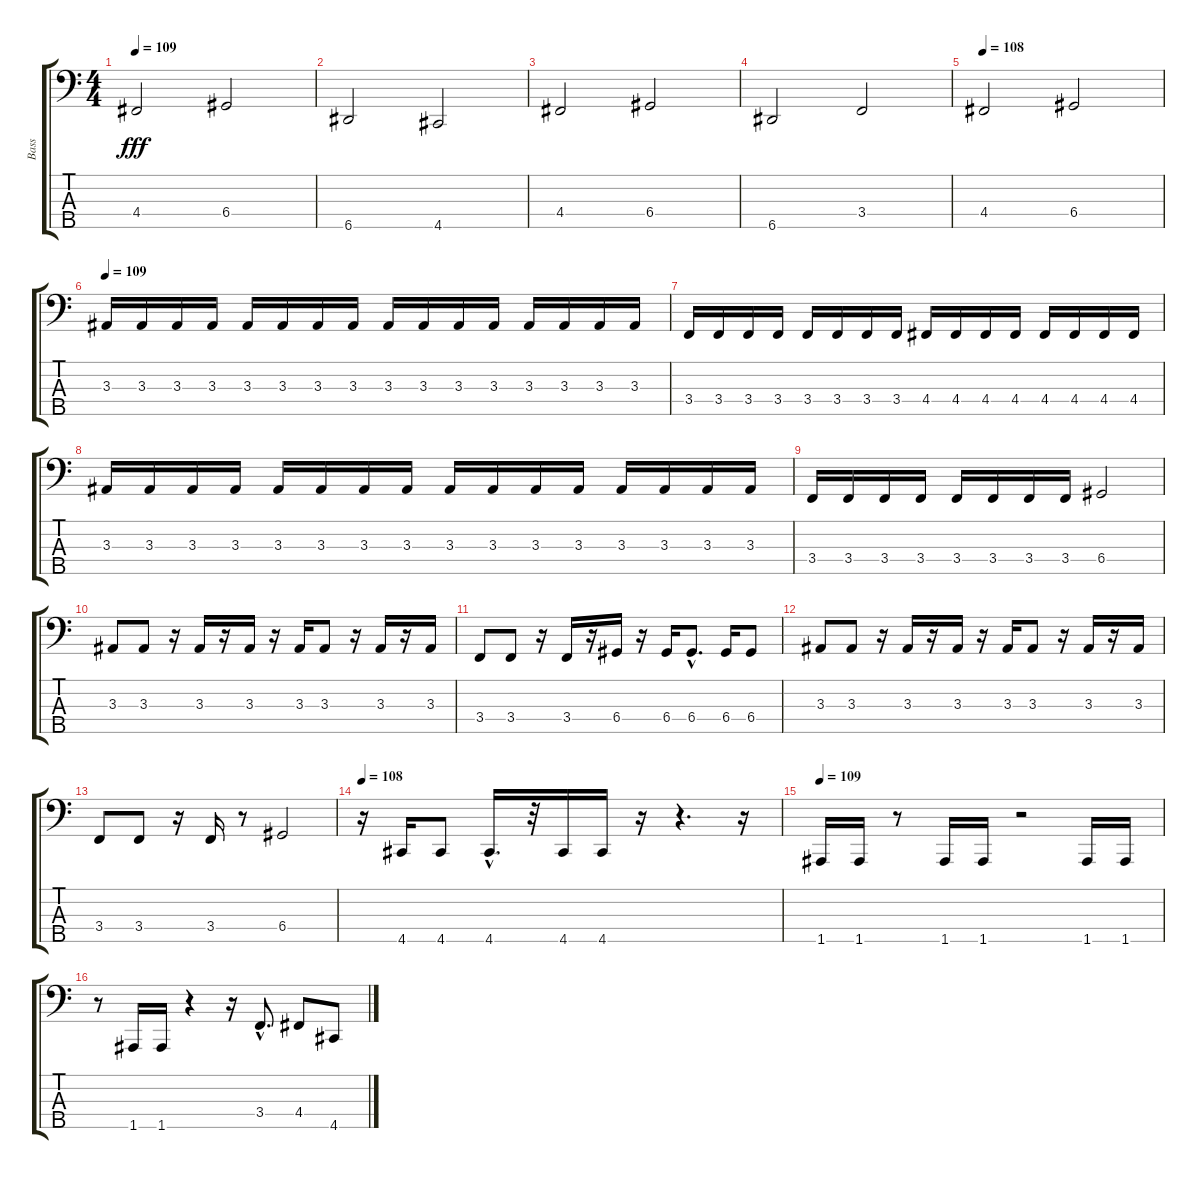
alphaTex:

\track ("Bass" "Bass") {instrument electricbassfinger}
\staff {score tabs}
\tuning (F2 C2 G1 D1 A0) {hide}
\ts (4 4)
\tempo 109
\clef f4
\ks c
4.4.2{dy fff} 6.4.2 |
6.5.2 4.5.2 |
4.4.2 6.4.2 |
6.5.2 3.4.2 |
\tempo 108
4.4.2 6.4.2 |
\tempo 109
3.3.16 3.3.16 3.3.16 3.3.16 3.3.16 3.3.16 3.3.16 3.3.16 3.3.16 3.3.16 3.3.16 3.3.16 3.3.16 3.3.16 3.3.16 3.3.16 |
3.4.16 3.4.16 3.4.16 3.4.16 3.4.16 3.4.16 3.4.16 3.4.16 4.4.16 4.4.16 4.4.16 4.4.16 4.4.16 4.4.16 4.4.16 4.4.16 |
3.3.16 3.3.16 3.3.16 3.3.16 3.3.16 3.3.16 3.3.16 3.3.16 3.3.16 3.3.16 3.3.16 3.3.16 3.3.16 3.3.16 3.3.16 3.3.16 |
3.4.16 3.4.16 3.4.16 3.4.16 3.4.16 3.4.16 3.4.16 3.4.16 6.4.2 |
3.3.8 3.3.8 r.16 3.3.16 r.16 3.3.16 r.16 3.3.16 3.3.8 r.16 3.3.16 r.16 3.3.16 |
3.4.8 3.4.8 r.16 3.4.16 r.16 6.4.16 r.16 6.4.16 6.4{hac}.8{d} 6.4.16 6.4.8 |
3.3.8 3.3.8 r.16 3.3.16 r.16 3.3.16 r.16 3.3.16 3.3.8 r.16 3.3.16 r.16 3.3.16 |
3.4.8 3.4.8 r.16 3.4.16 r.8 6.4.2 |
\tempo 108
r.16 4.5.16 4.5.8 4.5{hac}.16{d} r.32 4.5.16 4.5.16 r.16 r.4{d} r.16 |
\tempo 109
1.5.16 1.5.16 r.8 1.5.16 1.5.16 r.2 1.5.16 1.5.16 |
r.8 1.5.16 1.5.16 r.4 r.16 3.4{hac}.8{d} 4.4.8 4.5.8
